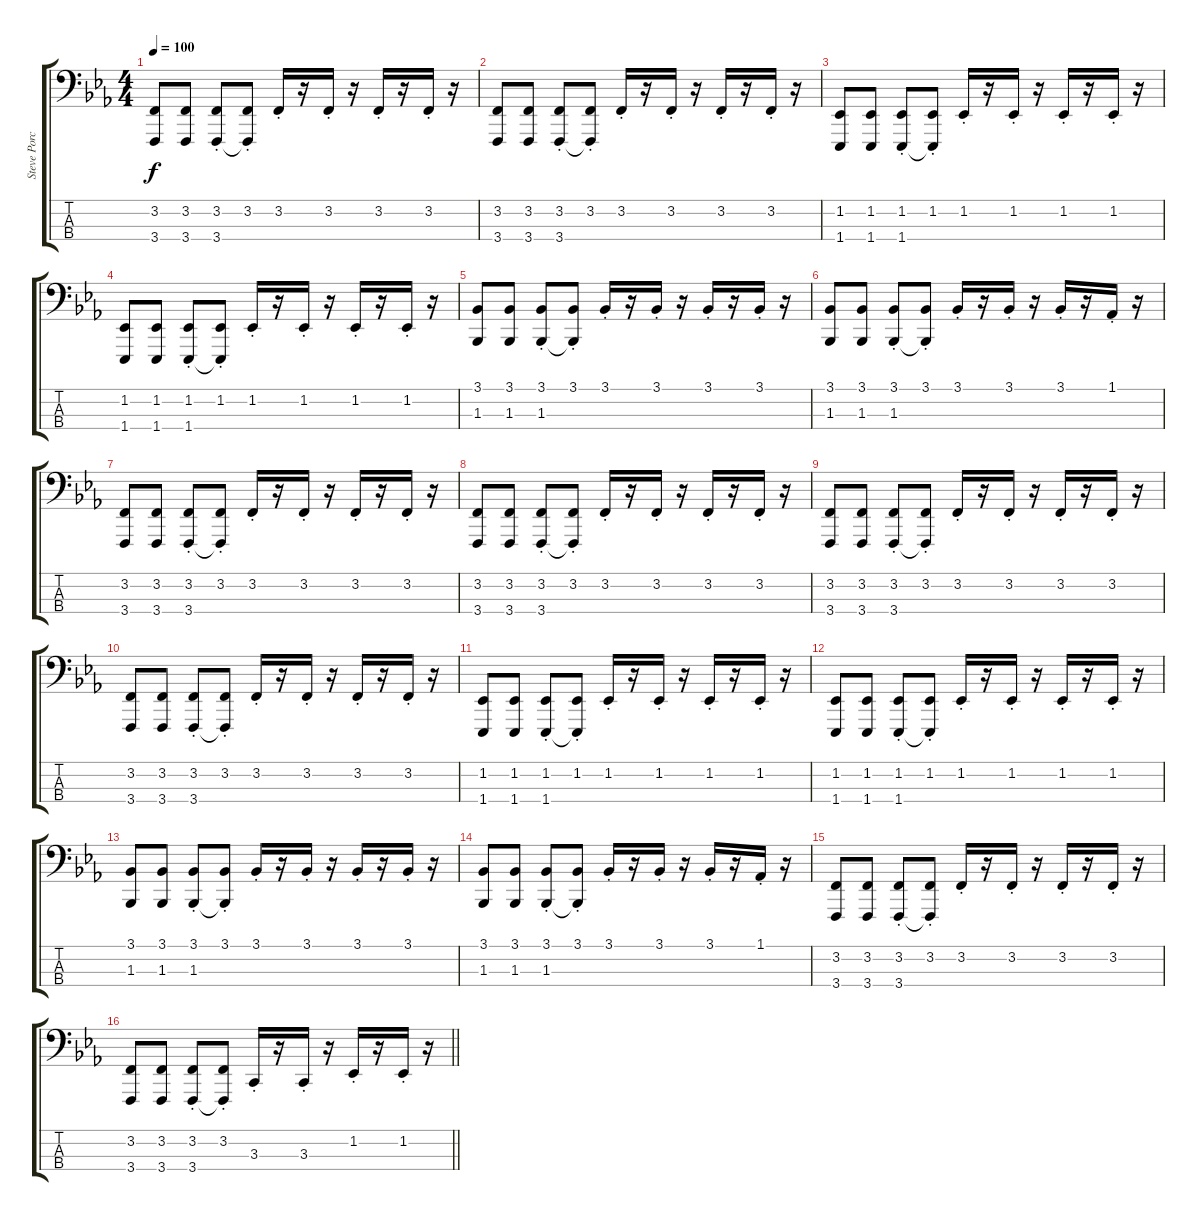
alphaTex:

\track ("Steve Porcaro-1 " "Steve Porc") {instrument tuba}
\staff {score tabs}
\tuning (G2 D2 A1 D1) {hide}
\ts (4 4)
\tempo 100
\clef f4
\ks eb
(3.2 3.4).8{dy f instrument tuba} (3.2 3.4).8 (3.2{st} 3.4{st}).8 (3.2{st} 3.4{t}).8 3.2{st}.16 r.16 3.2{st}.16 r.16 3.2{st}.16 r.16 3.2{st}.16 r.16 |
(3.2 3.4).8 (3.2 3.4).8 (3.2{st} 3.4{st}).8 (3.2{st} 3.4{t}).8 3.2{st}.16 r.16 3.2{st}.16 r.16 3.2{st}.16 r.16 3.2{st}.16 r.16 |
(1.2 1.4).8 (1.2 1.4).8 (1.2{st} 1.4{st}).8 (1.2{st} 1.4{t}).8 1.2{st}.16 r.16 1.2{st}.16 r.16 1.2{st}.16 r.16 1.2{st}.16 r.16 |
(1.2 1.4).8 (1.2 1.4).8 (1.2{st} 1.4{st}).8 (1.2{st} 1.4{t}).8 1.2{st}.16 r.16 1.2{st}.16 r.16 1.2{st}.16 r.16 1.2{st}.16 r.16 |
(3.1 1.3).8 (3.1 1.3).8 (3.1{st} 1.3{st}).8 (3.1{st} 1.3{t}).8 3.1{st}.16 r.16 3.1{st}.16 r.16 3.1{st}.16 r.16 3.1{st}.16 r.16 |
(3.1 1.3).8 (3.1 1.3).8 (3.1{st} 1.3{st}).8 (3.1{st} 1.3{t}).8 3.1{st}.16 r.16 3.1{st}.16 r.16 3.1{st}.16 r.16 1.1{st}.16 r.16 |
(3.2 3.4).8 (3.2 3.4).8 (3.2{st} 3.4{st}).8 (3.2{st} 3.4{t}).8 3.2{st}.16 r.16 3.2{st}.16 r.16 3.2{st}.16 r.16 3.2{st}.16 r.16 |
(3.2 3.4).8 (3.2 3.4).8 (3.2{st} 3.4{st}).8 (3.2{st} 3.4{t}).8 3.2{st}.16 r.16 3.2{st}.16 r.16 3.2{st}.16 r.16 3.2{st}.16 r.16 |
(3.2 3.4).8 (3.2 3.4).8 (3.2{st} 3.4{st}).8 (3.2{st} 3.4{t}).8 3.2{st}.16 r.16 3.2{st}.16 r.16 3.2{st}.16 r.16 3.2{st}.16 r.16 |
(3.2 3.4).8 (3.2 3.4).8 (3.2{st} 3.4{st}).8 (3.2{st} 3.4{t}).8 3.2{st}.16 r.16 3.2{st}.16 r.16 3.2{st}.16 r.16 3.2{st}.16 r.16 |
(1.2 1.4).8 (1.2 1.4).8 (1.2{st} 1.4{st}).8 (1.2{st} 1.4{t}).8 1.2{st}.16 r.16 1.2{st}.16 r.16 1.2{st}.16 r.16 1.2{st}.16 r.16 |
(1.2 1.4).8 (1.2 1.4).8 (1.2{st} 1.4{st}).8 (1.2{st} 1.4{t}).8 1.2{st}.16 r.16 1.2{st}.16 r.16 1.2{st}.16 r.16 1.2{st}.16 r.16 |
(3.1 1.3).8 (3.1 1.3).8 (3.1{st} 1.3{st}).8 (3.1{st} 1.3{t}).8 3.1{st}.16 r.16 3.1{st}.16 r.16 3.1{st}.16 r.16 3.1{st}.16 r.16 |
(3.1 1.3).8 (3.1 1.3).8 (3.1{st} 1.3{st}).8 (3.1{st} 1.3{t}).8 3.1{st}.16 r.16 3.1{st}.16 r.16 3.1{st}.16 r.16 1.1{st}.16 r.16 |
(3.2 3.4).8 (3.2 3.4).8 (3.2{st} 3.4{st}).8 (3.2{st} 3.4{t}).8 3.2{st}.16 r.16 3.2{st}.16 r.16 3.2{st}.16 r.16 3.2{st}.16 r.16 |
\barLineRight lightlight
(3.2 3.4).8 (3.2 3.4).8 (3.2{st} 3.4{st}).8 (3.2{st} 3.4{t}).8 3.3{st}.16 r.16 3.3{st}.16 r.16 1.2{st}.16 r.16 1.2{st}.16 r.16
